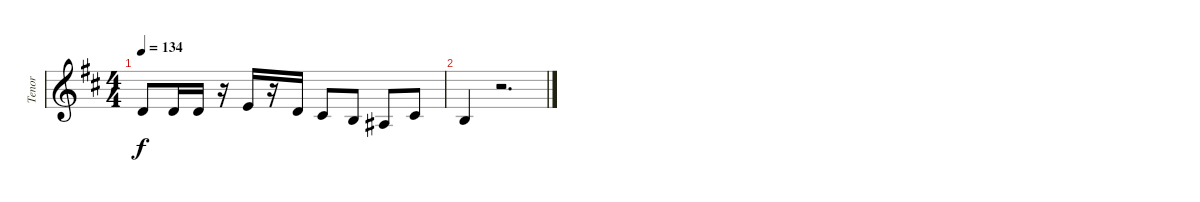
\track ("Tenor" "Tenor") {instrument tenorsax}
\staff {score}
\tuning (E4 B3 G3 D3 A2 E2) {hide}
\ts (4 4)
\tempo 134
\clef g2
\ks bminor
3.2.8{dy f} 3.2.16 3.2.16 r.16 0.1.16 r.16 3.2.16 2.2.8 0.2.8 3.3.8 2.2.8 |
0.2.4 r.2{d}
